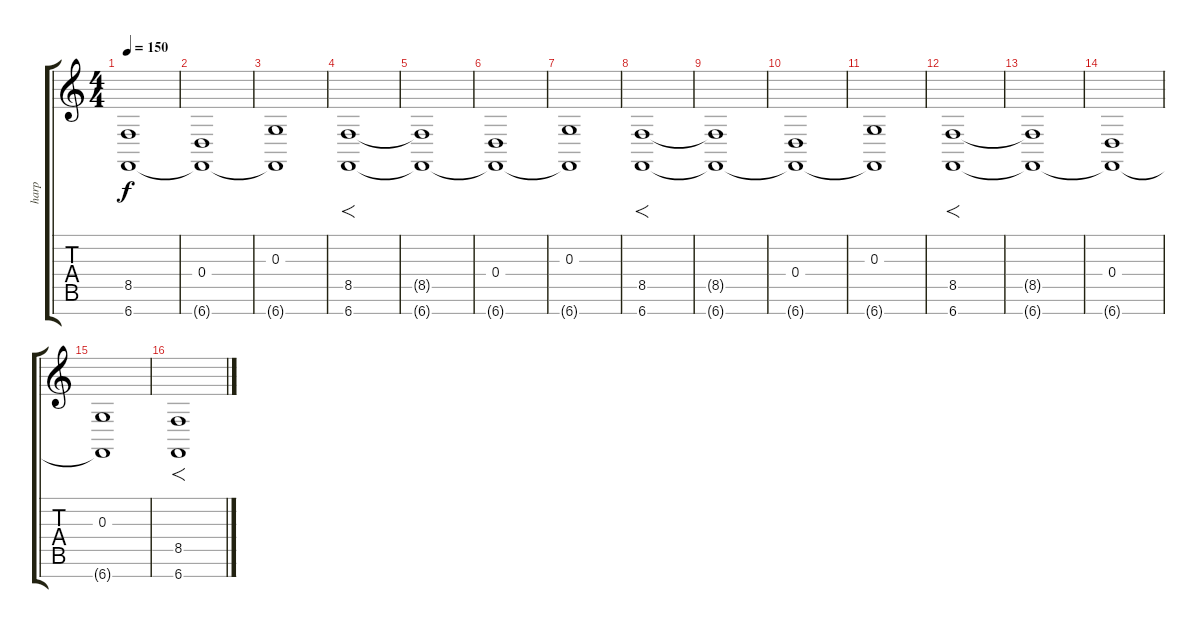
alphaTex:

\track ("harp" "harp") {instrument orchestralharp}
\staff {score tabs}
\tuning (E4 B3 G3 D3 A2 E2 B1) {hide}
\ts (4 4)
\tempo 150
\clef g2
\ks c
(8.5{t} 6.7{t}).1{dy f} |
(0.4 6.7{t}).1 |
(0.3 6.7{t}).1 |
(8.5 6.7).1{f} |
(8.5{t} 6.7{t}).1 |
(0.4 6.7{t}).1 |
(0.3 6.7{t}).1 |
(8.5 6.7).1{f} |
(8.5{t} 6.7{t}).1 |
(0.4 6.7{t}).1 |
(0.3 6.7{t}).1 |
(8.5 6.7).1{f} |
(8.5{t} 6.7{t}).1 |
(0.4 6.7{t}).1 |
(0.3 6.7{t}).1 |
(8.5 6.7).1{f}
